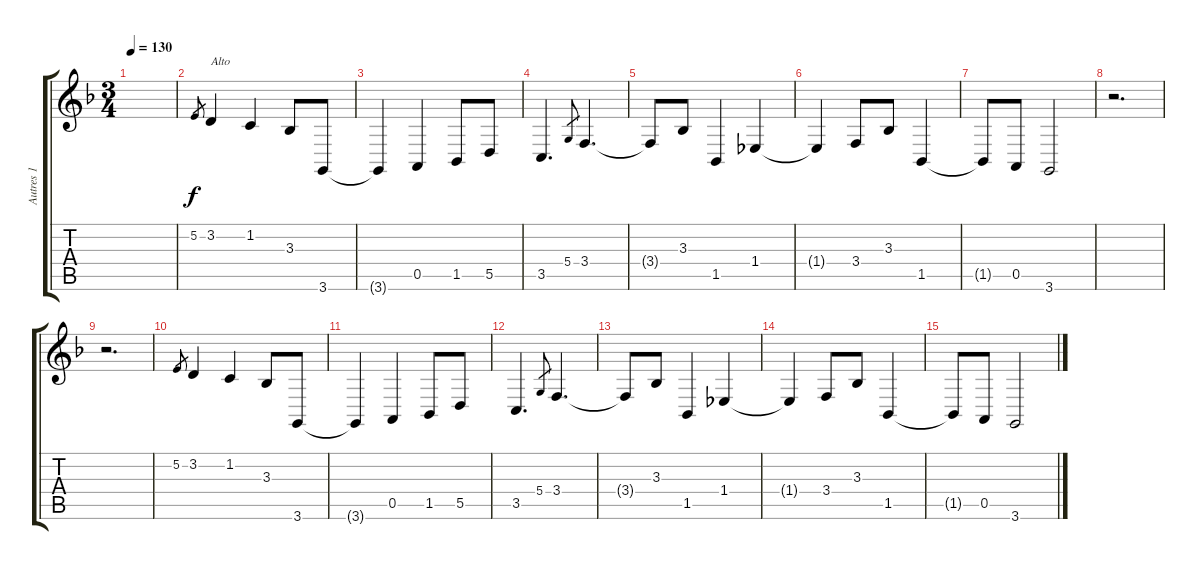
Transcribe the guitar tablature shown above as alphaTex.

\track ("Autres 1" "Autres 1") {instrument marimba}
\staff {score tabs}
\tuning (E4 B3 G3 D3 A2 E2) {hide}
\ts (3 4)
\tempo 130
\clef g2
\ks dminor
|
5.2.8{gr} 3.2.4{txt "Alto" instrument violin} 1.2.4 3.3.8 3.6.8 |
3.6{t}.4 0.5.4 1.5.8 5.5.8 |
3.5.4{d} 5.4.8{gr} 3.4.4{d} |
3.4{t}.8 3.3.8 1.5.4 1.4.4 |
1.4{t}.4 3.4.8 3.3.8 1.5.4 |
1.5{t}.8 0.5.8 3.6.2 |
r.2{d} |
r.2{d} |
5.2.8{gr} 3.2.4 1.2.4 3.3.8 3.6.8 |
3.6{t}.4 0.5.4 1.5.8 5.5.8 |
3.5.4{d} 5.4.8{gr} 3.4.4{d} |
3.4{t}.8 3.3.8 1.5.4 1.4.4 |
1.4{t}.4 3.4.8 3.3.8 1.5.4 |
1.5{t}.8 0.5.8 3.6.2
